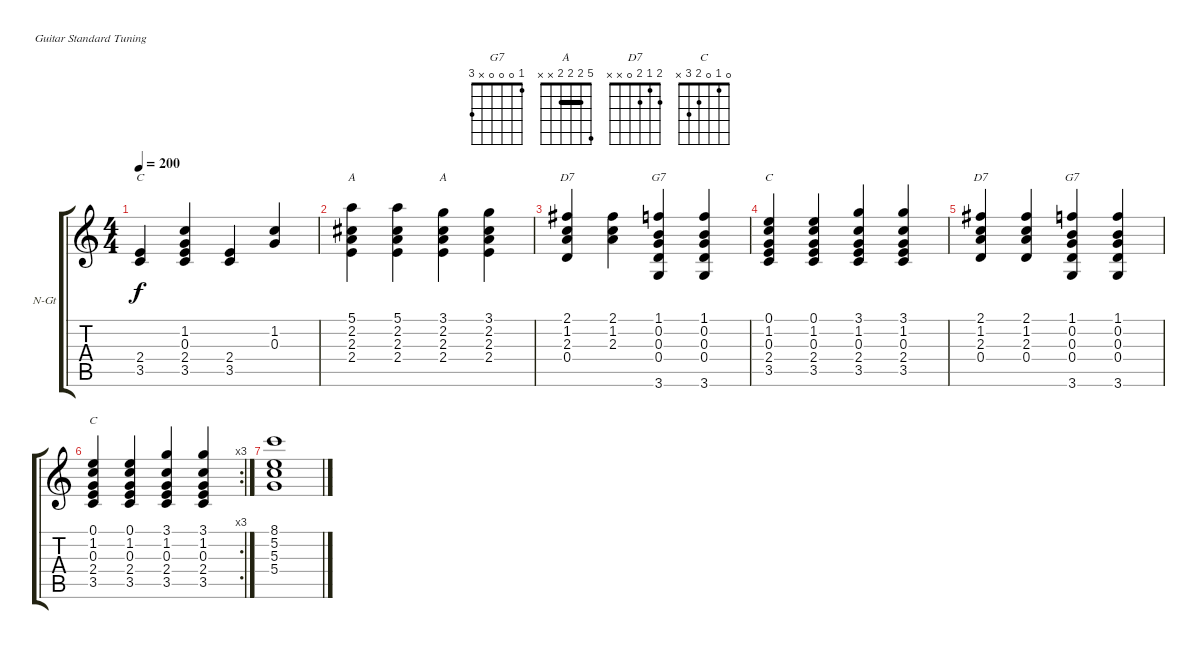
\bracketExtendMode groupsimilarinstruments
\firstSystemTrackNameOrientation horizontal
\otherSystemsTrackNameOrientation horizontal
\track ("Robert Johnson" "N-Gt") {instrument acousticguitarnylon}
\staff {score tabs}
\tuning (E4 B3 G3 D3 A2 E2)
\chord ("G7" 1 0 0 0 x 3)
\chord ("A" 5 2 2 2 x x) {barre (2 2)}
\chord ("D7" 2 1 2 0 x x)
\chord ("C" x x x 2 3 x)
\chord ("C" 0 1 0 2 3 x)
\ts (4 4)
\tempo 200
\clef g2
\ks c
(2.4 3.5).4{ch "C" dy f} (1.2 0.3 2.4 3.5).4 (2.4 3.5).4 (1.2 0.3).4 |
(5.1 2.2 2.3 2.4).4{ch "A"} (5.1 2.2 2.3 2.4).4 (3.1 2.2 2.3 2.4).4{ch "A"} (3.1 2.2 2.3 2.4).4 |
(2.1 1.2 2.3 0.4).4{ch "D7"} (2.1 1.2 2.3).4 (1.1 0.2 0.3 0.4 3.6).4{ch "G7"} (1.1 0.2 0.3 0.4 3.6).4 |
(0.1 1.2 0.3 2.4 3.5).4{ch "C"} (0.1 1.2 0.3 2.4 3.5).4 (3.1 1.2 0.3 2.4 3.5).4 (3.1 1.2 0.3 2.4 3.5).4 |
(2.1 1.2 2.3 0.4).4{ch "D7"} (2.1 1.2 2.3 0.4).4 (1.1 0.2 0.3 0.4 3.6).4{ch "G7"} (1.1 0.2 0.3 0.4 3.6).4 |
\rc 3
(0.1 1.2 0.3 2.4 3.5).4{ch "C"} (0.1 1.2 0.3 2.4 3.5).4 (3.1 1.2 0.3 2.4 3.5).4 (3.1 1.2 0.3 2.4 3.5).4 |
(8.1 5.2 5.3 5.4).1
